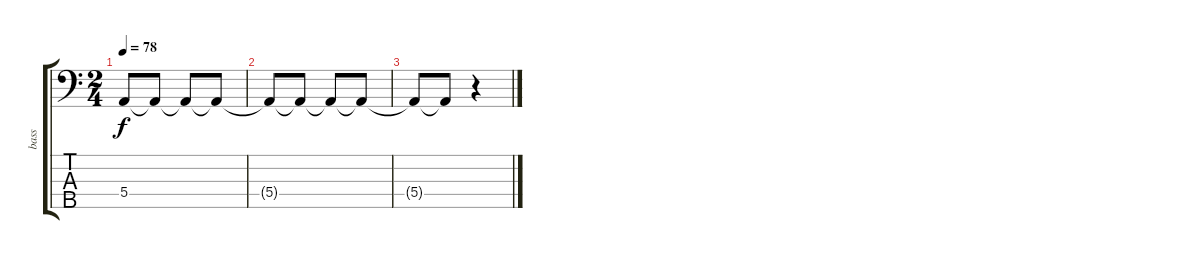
\track ("bass" "bass") {instrument fretlessbass}
\staff {score tabs}
\tuning (G2 D2 A1 E1 B0) {hide}
\ts (2 4)
\tempo 78
\clef f4
\ks c
5.4.8{dy f} 5.4{t}.8 5.4{t}.8 5.4{t}.8 |
5.4{t}.8 5.4{t}.8 5.4{t}.8 5.4{t}.8 |
5.4{t}.8 5.4{t}.8 r.4
